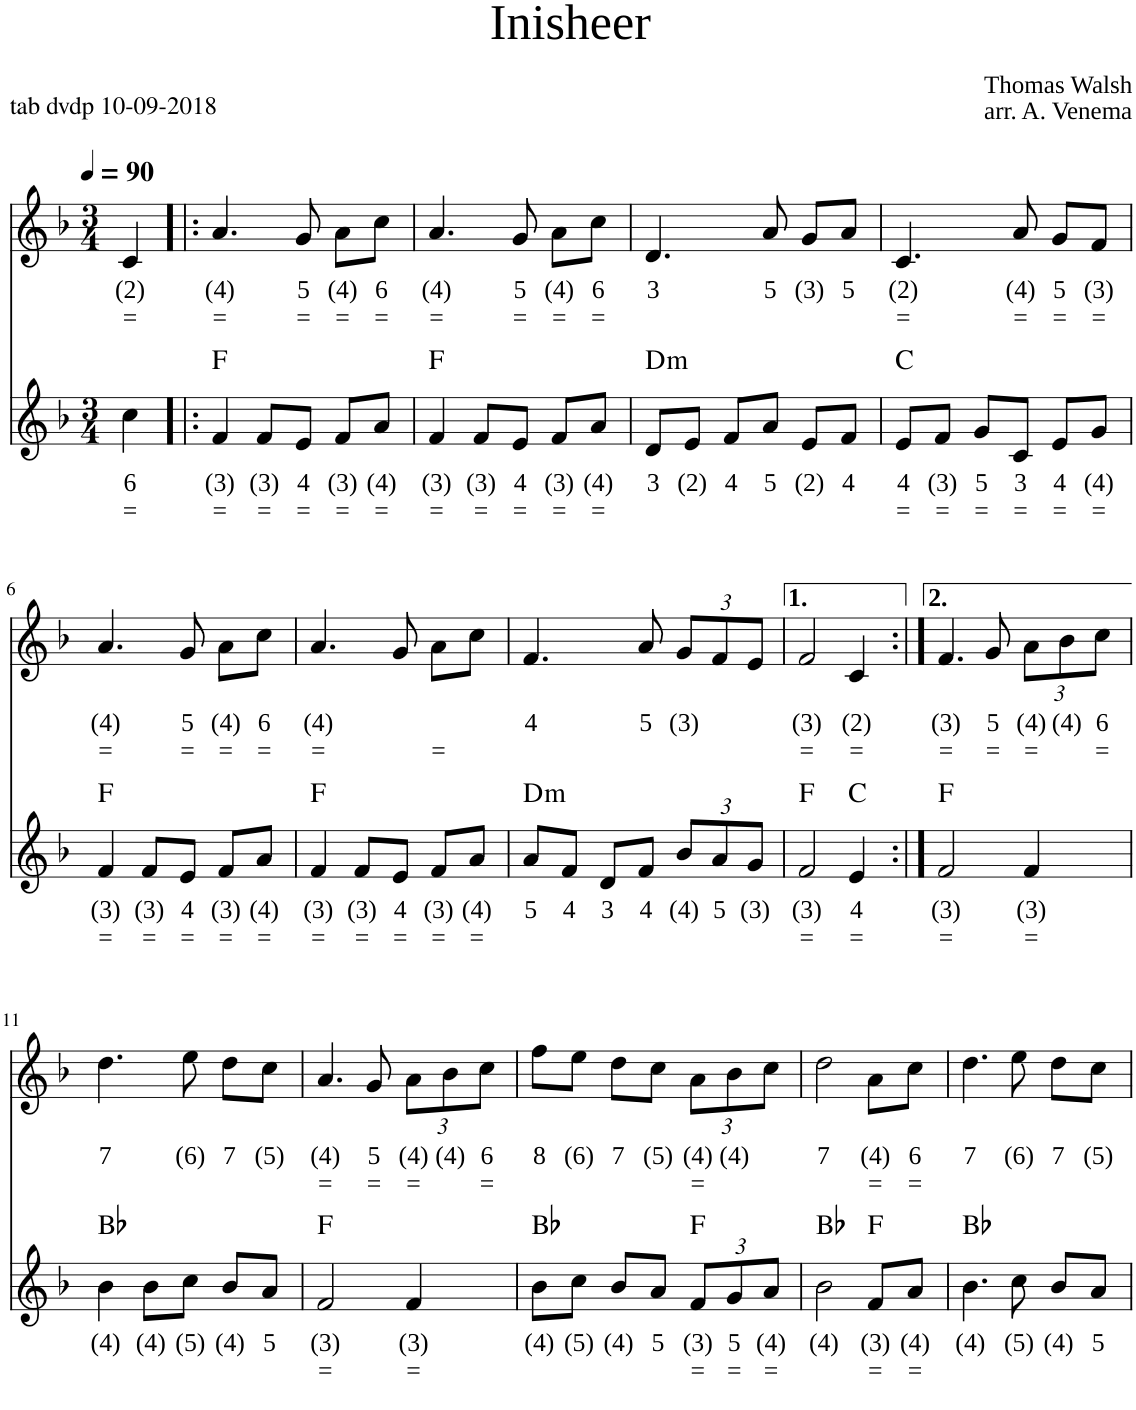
**kern	**text	**text	**harte	**kern	**text	**text
*part2	*part2	*part2	*part2	*part1	*part1	*part1
*staff2	*staff2	*staff2	*	*staff1	*staff1	*staff1
*I"Voice	*	*	*	*I"Voice	*	*
*clefG2	*	*	*	*clefG2	*	*
*k[b-]	*	*	*	*k[b-]	*	*
*M3/4	*	*	*	*M3/4	*	*
*MM90	*	*	*	*MM90	*	*
=1	=1	=1	=1	=1	=1	=1
!	!LO:LY:b	!LO:LY:b	!	!	!LO:LY:b	!LO:LY:b
4cc\	6	=	.	4c/	(2)	=
=2!|:	=2!|:	=2!|:	=2!|:	=2!|:	=2!|:	=2!|:
!	!LO:LY:b	!LO:LY:b	!	!	!LO:LY:b	!LO:LY:b
4f/	(3)	=	F:maj	4.a/	(4)	=
!	!LO:LY:b	!LO:LY:b	!	!	!	!
8f/L	(3)	=	.	.	.	.
!	!LO:LY:b	!LO:LY:b	!	!	!LO:LY:b	!LO:LY:b
8e/J	4	=	.	8g/	5	=
!	!LO:LY:b	!LO:LY:b	!	!	!LO:LY:b	!LO:LY:b
8f/L	(3)	=	.	8a\L	(4)	=
!	!LO:LY:b	!LO:LY:b	!	!	!LO:LY:b	!LO:LY:b
8a/J	(4)	=	.	8cc\J	6	=
=3	=3	=3	=3	=3	=3	=3
!	!LO:LY:b	!LO:LY:b	!	!	!LO:LY:b	!LO:LY:b
4f/	(3)	=	F:maj	4.a/	(4)	=
!	!LO:LY:b	!LO:LY:b	!	!	!	!
8f/L	(3)	=	.	.	.	.
!	!LO:LY:b	!LO:LY:b	!	!	!LO:LY:b	!LO:LY:b
8e/J	4	=	.	8g/	5	=
!	!LO:LY:b	!LO:LY:b	!	!	!LO:LY:b	!LO:LY:b
8f/L	(3)	=	.	8a\L	(4)	=
!	!LO:LY:b	!LO:LY:b	!	!	!LO:LY:b	!LO:LY:b
8a/J	(4)	=	.	8cc\J	6	=
=4	=4	=4	=4	=4	=4	=4
!	!LO:LY:b	!	!LO:H:kt=m	!	!LO:LY:b	!
8d/L	3	.	D:min	4.d/	3	.
!	!LO:LY:b	!	!	!	!	!
8e/J	(2)	.	.	.	.	.
!	!LO:LY:b	!	!	!	!	!
8f/L	4	.	.	.	.	.
!	!LO:LY:b	!	!	!	!LO:LY:b	!
8a/J	5	.	.	8a/	5	.
!	!LO:LY:b	!	!	!	!LO:LY:b	!
8e/L	(2)	.	.	8g/L	(3)	.
!	!LO:LY:b	!	!	!	!LO:LY:b	!
8f/J	4	.	.	8a/J	5	.
=5	=5	=5	=5	=5	=5	=5
!	!LO:LY:b	!LO:LY:b	!	!	!LO:LY:b	!LO:LY:b
8e/L	4	=	C:maj	4.c/	(2)	=
!	!LO:LY:b	!LO:LY:b	!	!	!	!
8f/J	(3)	=	.	.	.	.
!	!LO:LY:b	!LO:LY:b	!	!	!	!
8g/L	5	=	.	.	.	.
!	!LO:LY:b	!LO:LY:b	!	!	!LO:LY:b	!LO:LY:b
8c/J	3	=	.	8a/	(4)	=
!	!LO:LY:b	!LO:LY:b	!	!	!LO:LY:b	!LO:LY:b
8e/L	4	=	.	8g/L	5	=
!	!LO:LY:b	!LO:LY:b	!	!	!LO:LY:b	!LO:LY:b
8g/J	(4)	=	.	8f/J	(3)	=
!!LO:LB:g=z
=6	=6	=6	=6	=6	=6	=6
!	!LO:LY:b	!LO:LY:b	!	!	!LO:LY:b	!LO:LY:b
4f/	(3)	=	F:maj	4.a/	(4)	=
!	!LO:LY:b	!LO:LY:b	!	!	!	!
8f/L	(3)	=	.	.	.	.
!	!LO:LY:b	!LO:LY:b	!	!	!LO:LY:b	!LO:LY:b
8e/J	4	=	.	8g/	5	=
!	!LO:LY:b	!LO:LY:b	!	!	!LO:LY:b	!LO:LY:b
8f/L	(3)	=	.	8a\L	(4)	=
!	!LO:LY:b	!LO:LY:b	!	!	!LO:LY:b	!LO:LY:b
8a/J	(4)	=	.	8cc\J	6	=
=7	=7	=7	=7	=7	=7	=7
!	!LO:LY:b	!LO:LY:b	!	!	!LO:LY:b	!LO:LY:b
4f/	(3)	=	F:maj	4.a/	(4)	=
!	!LO:LY:b	!LO:LY:b	!	!	!	!
8f/L	(3)	=	.	.	.	.
!	!LO:LY:b	!LO:LY:b	!	!	!	!
8e/J	4	=	.	8g/	.	.
!	!LO:LY:b	!LO:LY:b	!	!	!	!LO:LY:b
8f/L	(3)	=	.	8a\L	.	=
!	!LO:LY:b	!LO:LY:b	!	!	!	!
8a/J	(4)	=	.	8cc\J	.	.
=8	=8	=8	=8	=8	=8	=8
!	!LO:LY:b	!	!LO:H:kt=m	!	!LO:LY:b	!
8a/L	5	.	D:min	4.f/	4	.
!	!LO:LY:b	!	!	!	!	!
8f/J	4	.	.	.	.	.
!	!LO:LY:b	!	!	!	!	!
8d/L	3	.	.	.	.	.
!	!LO:LY:b	!	!	!	!LO:LY:b	!
8f/J	4	.	.	8a/	5	.
*Xbrackettup	*	*	*	*	*	*
!	!LO:LY:b	!	!	!	!	!
*	*	*	*	*Xbrackettup	*	*
!	!	!	!	!	!LO:LY:b	!
12b-/L	(4)	.	.	12g/L	(3)	.
!	!LO:LY:b	!	!	!	!	!
12a/	5	.	.	12f/	.	.
!	!LO:LY:b	!	!	!	!	!
12g/J	(3)	.	.	12e/J	.	.
=9	=9	=9	=9	=9	=9	=9
!	!LO:LY:b	!LO:LY:b	!	!	!LO:LY:b	!LO:LY:b
2f/	(3)	=	F:maj	2f/	(3)	=
!	!LO:LY:b	!LO:LY:b	!	!	!LO:LY:b	!LO:LY:b
4e/	4	=	C:maj	4c/	(2)	=
=10:|!	=10:|!	=10:|!	=10:|!	=10:|!	=10:|!	=10:|!
!	!LO:LY:b	!LO:LY:b	!	!	!LO:LY:b	!LO:LY:b
2f/	(3)	=	F:maj	4.f/	(3)	=
!	!	!	!	!	!LO:LY:b	!LO:LY:b
.	.	.	.	8g/	5	=
!	!LO:LY:b	!LO:LY:b	!	!	!LO:LY:b	!LO:LY:b
4f/	(3)	=	.	12a\L	(4)	=
!	!	!	!	!	!LO:LY:b	!
.	.	.	.	12b-\	(4)	.
!	!	!	!	!	!LO:LY:b	!LO:LY:b
.	.	.	.	12cc\J	6	=
!!LO:LB:g=z
=11	=11	=11	=11	=11	=11	=11
!	!LO:LY:b	!	!	!	!LO:LY:b	!
4b-\	(4)	.	Bb:maj	4.dd\	7	.
!	!LO:LY:b	!	!	!	!	!
8b-\L	(4)	.	.	.	.	.
!	!LO:LY:b	!	!	!	!LO:LY:b	!
8cc\J	(5)	.	.	8ee\	(6)	.
!	!LO:LY:b	!	!	!	!LO:LY:b	!
8b-/L	(4)	.	.	8dd\L	7	.
!	!LO:LY:b	!	!	!	!LO:LY:b	!
8a/J	5	.	.	8cc\J	(5)	.
=12	=12	=12	=12	=12	=12	=12
!	!LO:LY:b	!LO:LY:b	!	!	!LO:LY:b	!LO:LY:b
2f/	(3)	=	F:maj	4.a/	(4)	=
!	!	!	!	!	!LO:LY:b	!LO:LY:b
.	.	.	.	8g/	5	=
!	!LO:LY:b	!LO:LY:b	!	!	!LO:LY:b	!LO:LY:b
4f/	(3)	=	.	12a\L	(4)	=
!	!	!	!	!	!LO:LY:b	!
.	.	.	.	12b-\	(4)	.
!	!	!	!	!	!LO:LY:b	!LO:LY:b
.	.	.	.	12cc\J	6	=
=13	=13	=13	=13	=13	=13	=13
!	!LO:LY:b	!	!	!	!LO:LY:b	!
8b-\L	(4)	.	Bb:maj	8ff\L	8	.
!	!LO:LY:b	!	!	!	!LO:LY:b	!
8cc\J	(5)	.	.	8ee\J	(6)	.
!	!LO:LY:b	!	!	!	!LO:LY:b	!
8b-/L	(4)	.	.	8dd\L	7	.
!	!LO:LY:b	!	!	!	!LO:LY:b	!
8a/J	5	.	.	8cc\J	(5)	.
!	!LO:LY:b	!LO:LY:b	!	!	!LO:LY:b	!LO:LY:b
12f/L	(3)	=	F:maj	12a\L	(4)	=
!	!LO:LY:b	!LO:LY:b	!	!	!LO:LY:b	!
12g/	5	=	.	12b-\	(4)	.
!	!LO:LY:b	!LO:LY:b	!	!	!	!
12a/J	(4)	=	.	12cc\J	.	.
=14	=14	=14	=14	=14	=14	=14
!	!LO:LY:b	!	!	!	!LO:LY:b	!
2b-\	(4)	.	Bb:maj	2dd\	7	.
!	!LO:LY:b	!LO:LY:b	!	!	!LO:LY:b	!LO:LY:b
8f/L	(3)	=	F:maj	8a\L	(4)	=
!	!LO:LY:b	!LO:LY:b	!	!	!LO:LY:b	!LO:LY:b
8a/J	(4)	=	.	8cc\J	6	=
=15	=15	=15	=15	=15	=15	=15
!	!LO:LY:b	!	!	!	!LO:LY:b	!
4.b-\	(4)	.	Bb:maj	4.dd\	7	.
!	!LO:LY:b	!	!	!	!LO:LY:b	!
8cc\	(5)	.	.	8ee\	(6)	.
!	!LO:LY:b	!	!	!	!LO:LY:b	!
8b-/L	(4)	.	.	8dd\L	7	.
!	!LO:LY:b	!	!	!	!LO:LY:b	!
8a/J	5	.	.	8cc\J	(5)	.
=	=	=	=	=	=	=
*-	*-	*-	*-	*-	*-	*-
